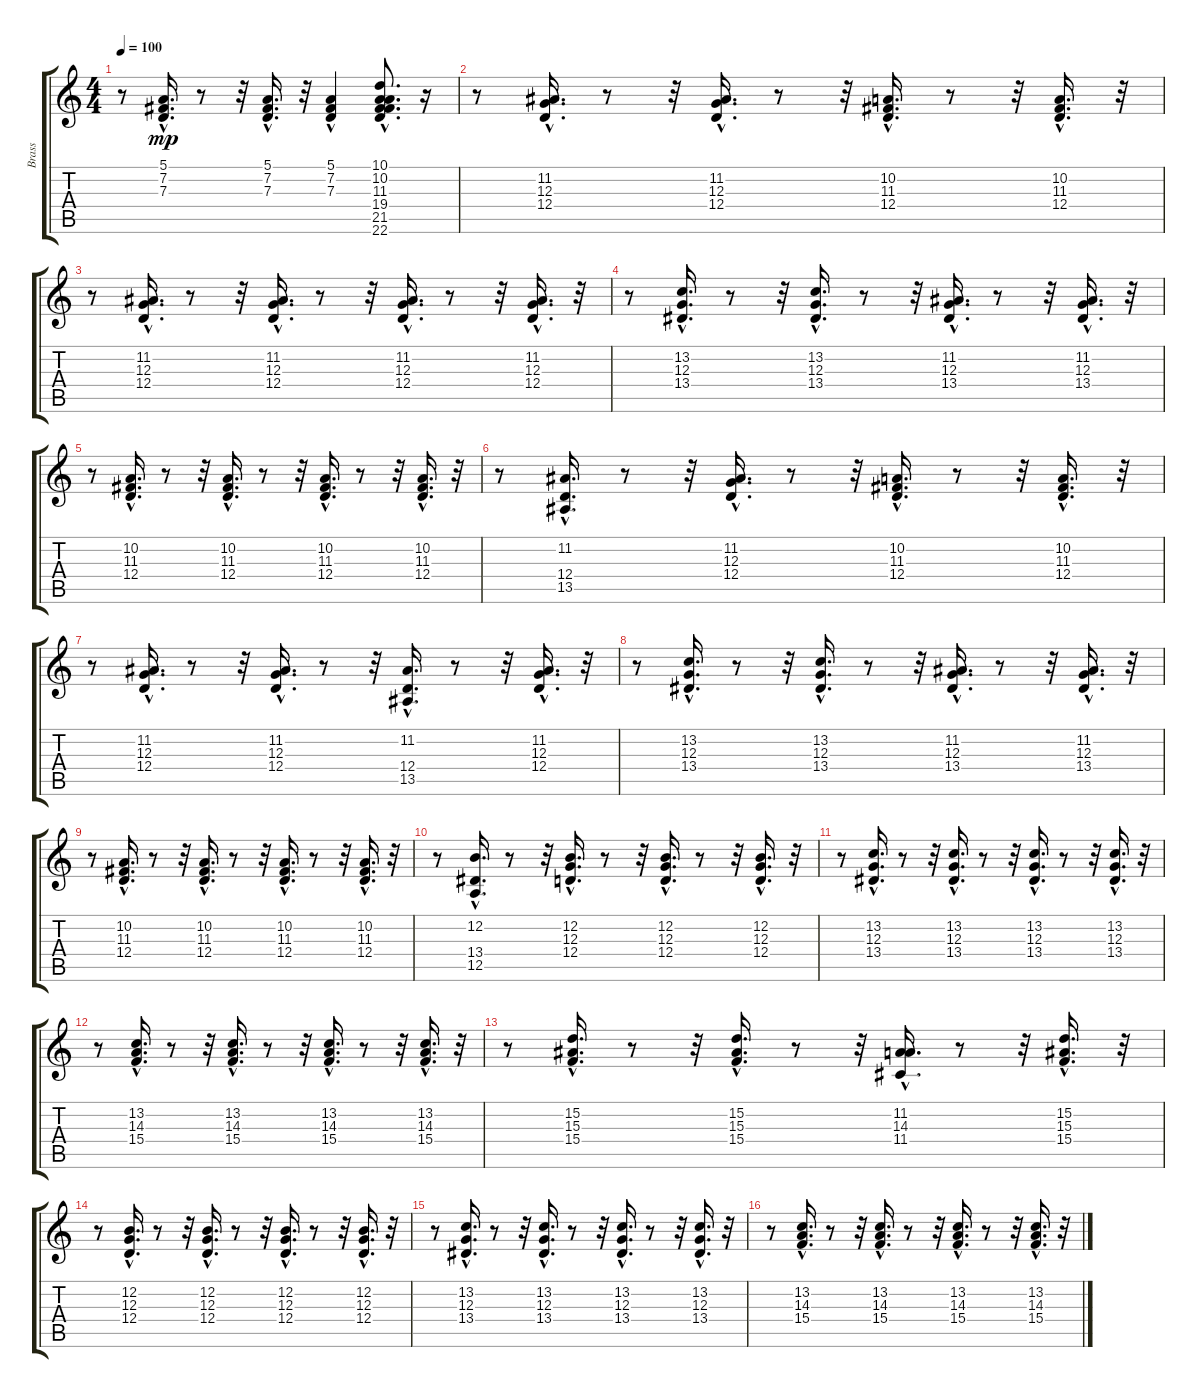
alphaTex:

\track ("Brass" "Brass") {instrument brasssection}
\staff {score tabs}
\tuning (E4 B3 G3 D3 A2 E2) {hide}
\ts (4 4)
\tempo 100
\clef g2
\ks c
r.8{dy mp} (5.1{hac} 7.2{hac} 7.3{hac}).16{d} r.8 r.32 (5.1{hac} 7.2{hac} 7.3{hac}).16{d} r.32 (5.1 7.2 7.3{hac}).4 (10.1{hac} 10.2{hac} 11.3{hac} 19.4{hac} 21.5{hac} 22.6{hac}).8{d} r.16 |
r.8 (11.2{hac} 12.3{hac} 12.4{hac}).16{d} r.8 r.32 (11.2{hac} 12.3{hac} 12.4{hac}).16{d} r.8 r.32 (10.2{hac} 11.3{hac} 12.4{hac}).16{d} r.8 r.32 (10.2{hac} 11.3{hac} 12.4{hac}).16{d} r.32 |
r.8 (11.2{hac} 12.3{hac} 12.4{hac}).16{d} r.8 r.32 (11.2{hac} 12.3{hac} 12.4{hac}).16{d} r.8 r.32 (11.2{hac} 12.3{hac} 12.4{hac}).16{d} r.8 r.32 (11.2{hac} 12.3{hac} 12.4{hac}).16{d} r.32 |
r.8 (13.2{hac} 12.3{hac} 13.4{hac}).16{d} r.8 r.32 (13.2{hac} 12.3{hac} 13.4{hac}).16{d} r.8 r.32 (11.2{hac} 12.3{hac} 13.4{hac}).16{d} r.8 r.32 (11.2{hac} 12.3{hac} 13.4{hac}).16{d} r.32 |
r.8 (10.2{hac} 11.3{hac} 12.4{hac}).16{d} r.8 r.32 (10.2{hac} 11.3{hac} 12.4{hac}).16{d} r.8 r.32 (10.2{hac} 11.3{hac} 12.4{hac}).16{d} r.8 r.32 (10.2{hac} 11.3{hac} 12.4{hac}).16{d} r.32 |
r.8 (11.2{hac} 12.4{hac} 13.5{hac}).16{d} r.8 r.32 (11.2{hac} 12.3{hac} 12.4{hac}).16{d} r.8 r.32 (10.2{hac} 11.3{hac} 12.4{hac}).16{d} r.8 r.32 (10.2{hac} 11.3{hac} 12.4{hac}).16{d} r.32 |
r.8 (11.2{hac} 12.3{hac} 12.4{hac}).16{d} r.8 r.32 (11.2{hac} 12.3{hac} 12.4{hac}).16{d} r.8 r.32 (11.2{hac} 12.4{hac} 13.5{hac}).16{d} r.8 r.32 (11.2{hac} 12.3{hac} 12.4{hac}).16{d} r.32 |
r.8 (13.2{hac} 12.3{hac} 13.4{hac}).16{d} r.8 r.32 (13.2{hac} 12.3{hac} 13.4{hac}).16{d} r.8 r.32 (11.2{hac} 12.3{hac} 13.4{hac}).16{d} r.8 r.32 (11.2{hac} 12.3{hac} 13.4{hac}).16{d} r.32 |
r.8 (10.2{hac} 11.3{hac} 12.4{hac}).16{d} r.8 r.32 (10.2{hac} 11.3{hac} 12.4{hac}).16{d} r.8 r.32 (10.2{hac} 11.3{hac} 12.4{hac}).16{d} r.8 r.32 (10.2{hac} 11.3{hac} 12.4{hac}).16{d} r.32 |
r.8 (12.2{hac} 13.4{hac} 12.5{hac}).16{d} r.8 r.32 (12.2{hac} 12.3{hac} 12.4{hac}).16{d} r.8 r.32 (12.2{hac} 12.3{hac} 12.4{hac}).16{d} r.8 r.32 (12.2{hac} 12.3{hac} 12.4{hac}).16{d} r.32 |
r.8 (13.2{hac} 12.3{hac} 13.4{hac}).16{d} r.8 r.32 (13.2{hac} 12.3{hac} 13.4{hac}).16{d} r.8 r.32 (13.2{hac} 12.3{hac} 13.4{hac}).16{d} r.8 r.32 (13.2{hac} 12.3{hac} 13.4{hac}).16{d} r.32 |
r.8 (13.2{hac} 14.3{hac} 15.4{hac}).16{d} r.8 r.32 (13.2{hac} 14.3{hac} 15.4{hac}).16{d} r.8 r.32 (13.2{hac} 14.3{hac} 15.4{hac}).16{d} r.8 r.32 (13.2{hac} 14.3{hac} 15.4{hac}).16{d} r.32 |
r.8 (15.2{hac} 15.3{hac} 15.4{hac}).16{d} r.8 r.32 (15.2{hac} 15.3{hac} 15.4{hac}).16{d} r.8 r.32 (11.2{hac} 14.3{hac} 11.4{hac}).16{d} r.8 r.32 (15.2{hac} 15.3{hac} 15.4{hac}).16{d} r.32 |
r.8 (12.2{hac} 12.3{hac} 12.4{hac}).16{d} r.8 r.32 (12.2{hac} 12.3{hac} 12.4{hac}).16{d} r.8 r.32 (12.2{hac} 12.3{hac} 12.4{hac}).16{d} r.8 r.32 (12.2{hac} 12.3{hac} 12.4{hac}).16{d} r.32 |
r.8 (13.2{hac} 12.3{hac} 13.4{hac}).16{d} r.8 r.32 (13.2{hac} 12.3{hac} 13.4{hac}).16{d} r.8 r.32 (13.2{hac} 12.3{hac} 13.4{hac}).16{d} r.8 r.32 (13.2{hac} 12.3{hac} 13.4{hac}).16{d} r.32 |
r.8 (13.2{hac} 14.3{hac} 15.4{hac}).16{d} r.8 r.32 (13.2{hac} 14.3{hac} 15.4{hac}).16{d} r.8 r.32 (13.2{hac} 14.3{hac} 15.4{hac}).16{d} r.8 r.32 (13.2{hac} 14.3{hac} 15.4{hac}).16{d} r.32
